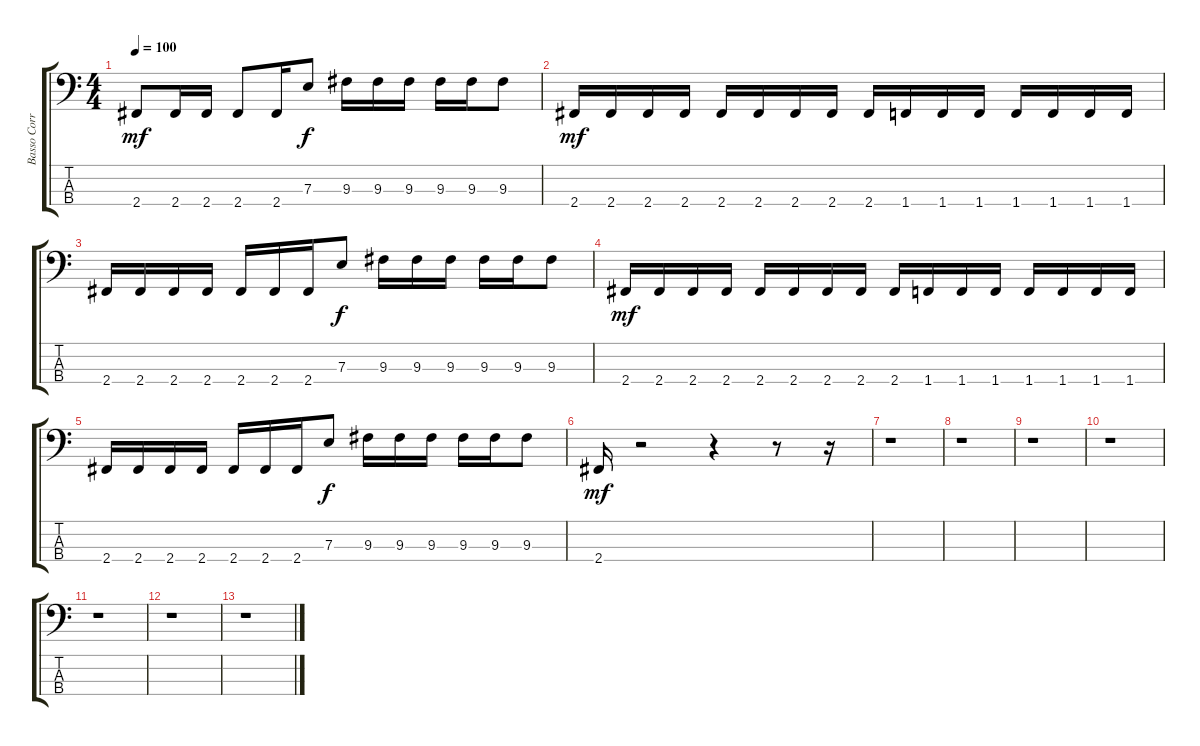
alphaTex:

\track ("Basso Corretto" "Basso Corr") {solo instrument electricbassfinger}
\staff {score tabs}
\tuning (G2 D2 A1 E1) {hide}
\ts (4 4)
\tempo 100
\clef f4
\ks c
2.4.8{dy mf} 2.4.16 2.4.16 2.4.8 2.4.16 7.3.8{dy f} 9.3.16 9.3.16 9.3.16 9.3.16 9.3.16 9.3.8 |
2.4.16{dy mf} 2.4.16 2.4.16 2.4.16 2.4.16 2.4.16 2.4.16 2.4.16 2.4.16 1.4.16 1.4.16 1.4.16 1.4.16 1.4.16 1.4.16 1.4.16 |
2.4.16 2.4.16 2.4.16 2.4.16 2.4.16 2.4.16 2.4.16 7.3.8{dy f} 9.3.16 9.3.16 9.3.16 9.3.16 9.3.16 9.3.8 |
2.4.16{dy mf} 2.4.16 2.4.16 2.4.16 2.4.16 2.4.16 2.4.16 2.4.16 2.4.16 1.4.16 1.4.16 1.4.16 1.4.16 1.4.16 1.4.16 1.4.16 |
2.4.16 2.4.16 2.4.16 2.4.16 2.4.16 2.4.16 2.4.16 7.3.8{dy f} 9.3.16 9.3.16 9.3.16 9.3.16 9.3.16 9.3.8 |
2.4.16{dy mf} r.2 r.4 r.8 r.16 |
r.1 |
r.1 |
r.1 |
r.1 |
r.1 |
r.1 |
r.1
